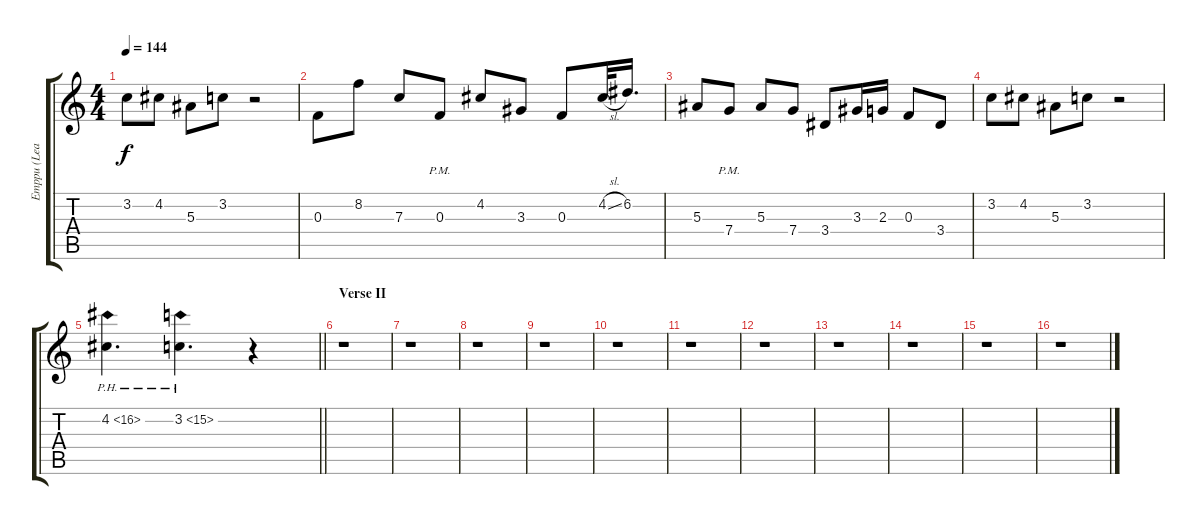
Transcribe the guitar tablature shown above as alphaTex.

\track ("Emppu (Lead)" "Emppu (Lea") {instrument distortionguitar}
\staff {score tabs}
\tuning (D4 A3 F3 C3 G2 D2) {hide}
\ts (4 4)
\tempo 144
\clef g2
\ks c
3.2.8{dy f} 4.2.8 5.3.8 3.2.8 r.2 |
0.3.8 8.2.8 7.3.8 0.3{pm}.8 4.2.8 3.3.8 0.3.8 4.2{sl}.32 6.2.16{d} |
5.3.8 7.4{pm}.8 5.3.8 7.4.8 3.4.8 3.3.16 2.3.16 0.3.8 3.4.8 |
3.2.8 4.2.8 5.3.8 3.2.8 r.2 |
\barLineRight lightlight
4.2{ph 12}.4{d} 3.2{ph 12}.4{d} r.4 |
\section ("" "Verse II")
r.1 |
r.1 |
r.1 |
r.1 |
r.1 |
r.1 |
r.1 |
r.1 |
r.1 |
r.1 |
r.1
